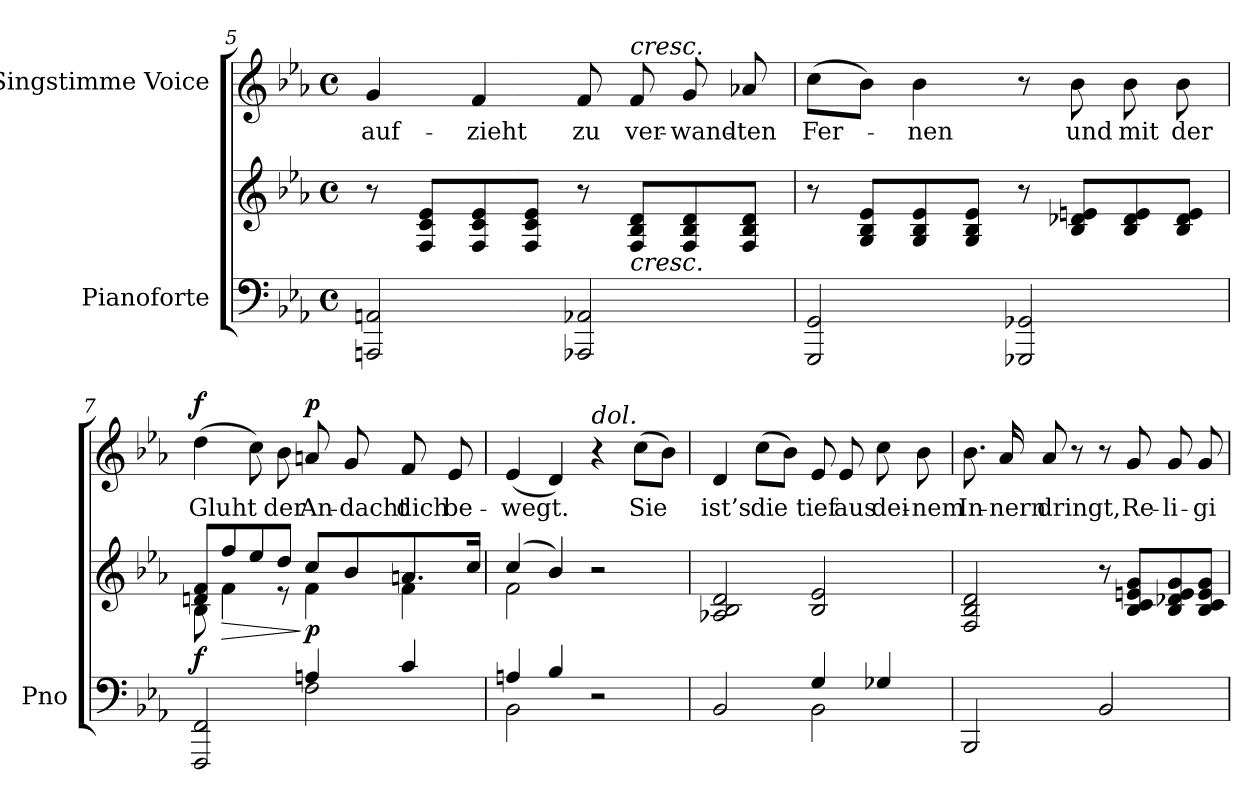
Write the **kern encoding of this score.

**kern	**kern	**dynam	**kern	**text	**dynam
*part2	*part2	*part2	*part1	*part1	*part1
*staff3	*staff2	*staff2/3	*staff1	*staff1	*staff1
*I"Pianoforte	*	*	*I"Singstimme Voice	*	*
*I'Pno	*	*	*	*	*
*clefF4	*clefG2	*	*clefG2	*	*
*k[b-e-a-]	*k[b-e-a-]	*	*k[b-e-a-]	*	*
*M4/4	*M4/4	*	*M4/4	*	*
*met(c)	*met(c)	*	*met(c)	*	*
=5	=5	=5	=5	=5	=5
2AAAn/ 2AAn/	8r	.	4g/	-auf-	.
.	8F/ 8c/ 8e-/L	.	.	.	.
.	8F/ 8c/ 8e-/	.	4f/	-zieht	.
.	8F/ 8c/ 8e-/J	.	.	.	.
2AAA-X/ 2AA-X/	8r	.	8f/	zu	.
!	!	!	!LO:TX:a:i:t=cresc.	!	!
!	!LO:TX:b:i:t=cresc.	!	!	!	!
.	8F/ 8B-/ 8d/L	.	8f/	ver-	.
.	8F/ 8B-/ 8d/	.	8g/	-wand-	.
.	8F/ 8B-/ 8d/J	.	8a-X/	-ten	.
=6	=6	=6	=6	=6	=6
2GGG/ 2GG/	8r	.	(8cc\L	Fer-	.
.	8G/ 8B-/ 8e-/L	.	8b-\J)	.	.
.	8G/ 8B-/ 8e-/	.	4b-\	-nen	.
.	8G/ 8B-/ 8e-/J	.	.	.	.
2GGG-X/ 2GG-X/	8r	.	8r	.	.
.	8B-/ 8d-X/ 8en/L	.	8b-\	und	.
.	8B-/ 8d-/ 8e/	.	8b-\	mit	.
.	8B-/ 8d-/ 8e/J	.	8b-\	der	.
=7	=7	=7	=7	=7	=7
*^	*^	*	*	*	*
!	!	!	!	!LO:DY:b	!	!	!LO:DY:a
2FFF/ 2FF/	2ryy	8dn/ 8f/L	8B-\	f	(4dd\	Gluht	f
!	!	!	!	!LO:HP:b	!	!	!
.	.	8ff/	4f\	>	.	.	.
.	.	8ee-/	.	.	8cc\)	.	.
.	.	8dd/J	8r	.	8b-\	der	.
!	!	!	!	!LO:DY:n=1:b	!	!	!LO:DY:a
4An/	2F\	8cc/L	4f\	] p	8an/	An-	p
.	.	8b-/	.	.	8g/	-dacht	.
4c/	.	8.an/	4f\	.	8f/	dich	.
.	.	.	.	.	8e-/	be-	.
.	.	16cc/Jk	.	.	.	.	.
=8	=8	=8	=8	=8	=8	=8	=8
4An/	2BB-\	(<4cc/	2f\	.	(4e-/	-wegt.	.
4B-/	.	4b-/)	.	.	4d/)	.	.
!	!	!	!	!	!LO:TX:i:t=dol.	!	!
2r	2ryy	2r	2ryy	.	4r	.	.
.	.	.	.	.	(8cc\L	Sie	.
.	.	.	.	.	8b-\J)	.	.
*	*	*v	*v	*	*	*	*
=9	=9	=9	=9	=9	=9	=9
2BB-/	2ryy	2A-X/ 2B-/ 2d/	.	4d/	ist’s	.
.	.	.	.	(8cc\L	die	.
.	.	.	.	8b-\J)	.	.
4G/	2BB-\	2B-/ 2e-/	.	8e-/	tief	.
.	.	.	.	8e-/	aus	.
4G-X/	.	.	.	8cc\	dei-	.
.	.	.	.	8b-\	-nem	.
*v	*v	*	*	*	*	*
=10	=10	=10	=10	=10	=10
2BBB-/	2F/ 2B-/ 2d/	.	8.b-\	In-	.
.	.	.	16a-/	-nern	.
.	.	.	8a-/	dringt,	.
.	.	.	8r	.	.
2BB-/	8r	.	8r	.	.
.	8B-/ 8c/ 8en/ 8g/L	.	8g/	Re-	.
.	8B-/ 8d-X/ 8e/ 8g/	.	8g/	-li-	.
.	8B-/ 8c/ 8e/ 8g/J	.	8g/	-gi-	.
=	=	=	=	=	=
*-	*-	*-	*-	*-	*-
